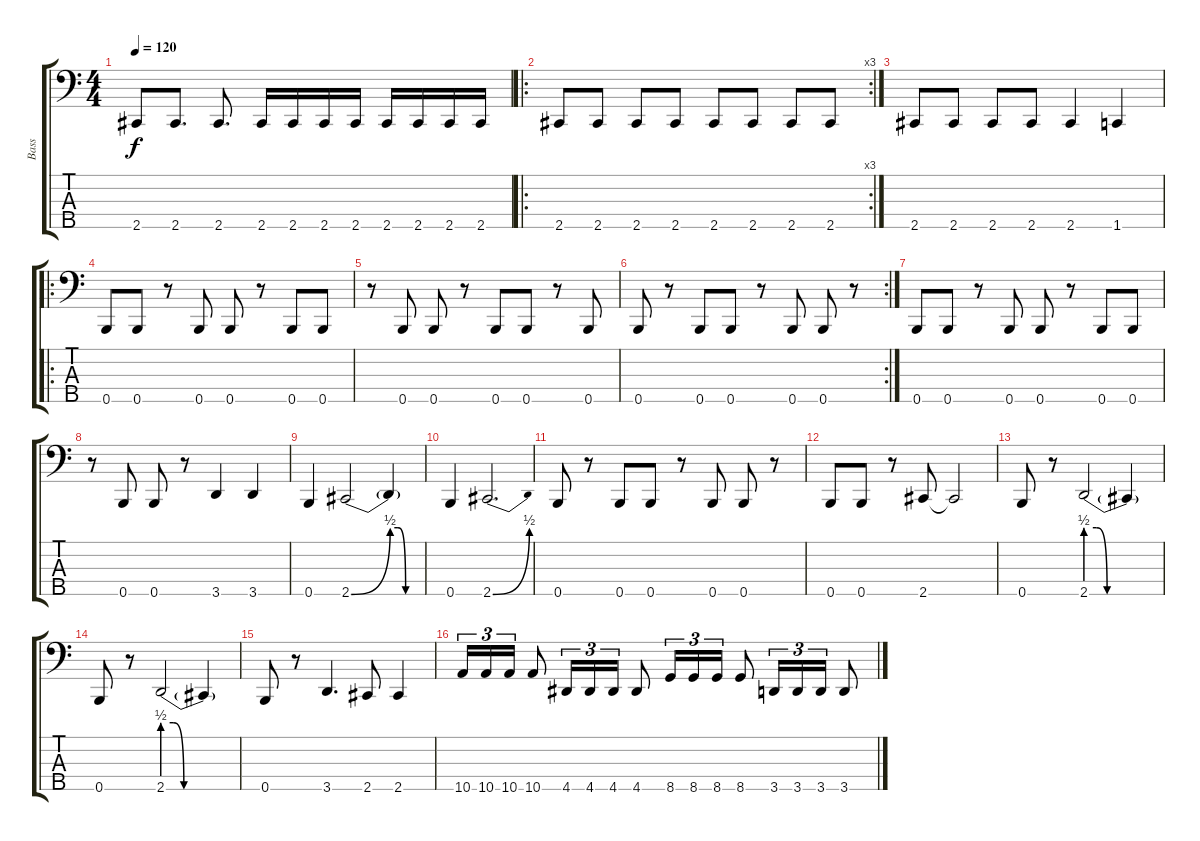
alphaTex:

\track ("Bass" "Bass") {instrument electricbasspick}
\staff {score tabs}
\tuning (Gb2 E2 B1 Gb1 B0) {hide}
\ts (4 4)
\tempo 120
\clef f4
\ks c
2.5.8{dy f} 2.5.8{d} 2.5.8{d} 2.5.16 2.5.16 2.5.16 2.5.16 2.5.16 2.5.16 2.5.16 2.5.16 |
\ro
\rc 3
2.5.8 2.5.8 2.5.8 2.5.8 2.5.8 2.5.8 2.5.8 2.5.8 |
2.5.8 2.5.8 2.5.8 2.5.8 2.5.4 1.5.4 |
\ro
0.5.8 0.5.8 r.8 0.5.8 0.5.8 r.8 0.5.8 0.5.8 |
r.8 0.5.8 0.5.8 r.8 0.5.8 0.5.8 r.8 0.5.8 |
\rc 2
0.5.8 r.8 0.5.8 0.5.8 r.8 0.5.8 0.5.8 r.8 |
0.5.8 0.5.8 r.8 0.5.8 0.5.8 r.8 0.5.8 0.5.8 |
r.8 0.5.8 0.5.8 r.8 3.5.4 3.5.4 |
0.5.4 2.5{be (bend 0 0 60 2)}.2 2.5{be (custom 0 2 15 2 30 0 60 0) t}.4 |
0.5.4 2.5{be (bend 0 0 60 2)}.2{d} |
0.5.8 r.8 0.5.8 0.5.8 r.8 0.5.8 0.5.8 r.8 |
0.5.8 0.5.8 r.8 2.5.8 2.5{t}.2 |
0.5.8 r.8 2.5{be (custom 0 2 15 2 30 0 60 0)}.2 2.5{be (hold 0 0 60 0) t}.4 |
0.5.8 r.8 2.5{be (custom 0 2 15 2 30 0 60 0)}.2 2.5{be (hold 0 0 60 0) t}.4 |
0.5.8 r.8 3.5.4{d} 2.5.8 2.5.4 |
10.5.16{tu (3 2)} 10.5.16{tu (3 2)} 10.5.16{tu (3 2)} 10.5.8 4.5.16{tu (3 2)} 4.5.16{tu (3 2)} 4.5.16{tu (3 2)} 4.5.8 8.5.16{tu (3 2)} 8.5.16{tu (3 2)} 8.5.16{tu (3 2)} 8.5.8 3.5.16{tu (3 2)} 3.5.16{tu (3 2)} 3.5.16{tu (3 2)} 3.5.8
